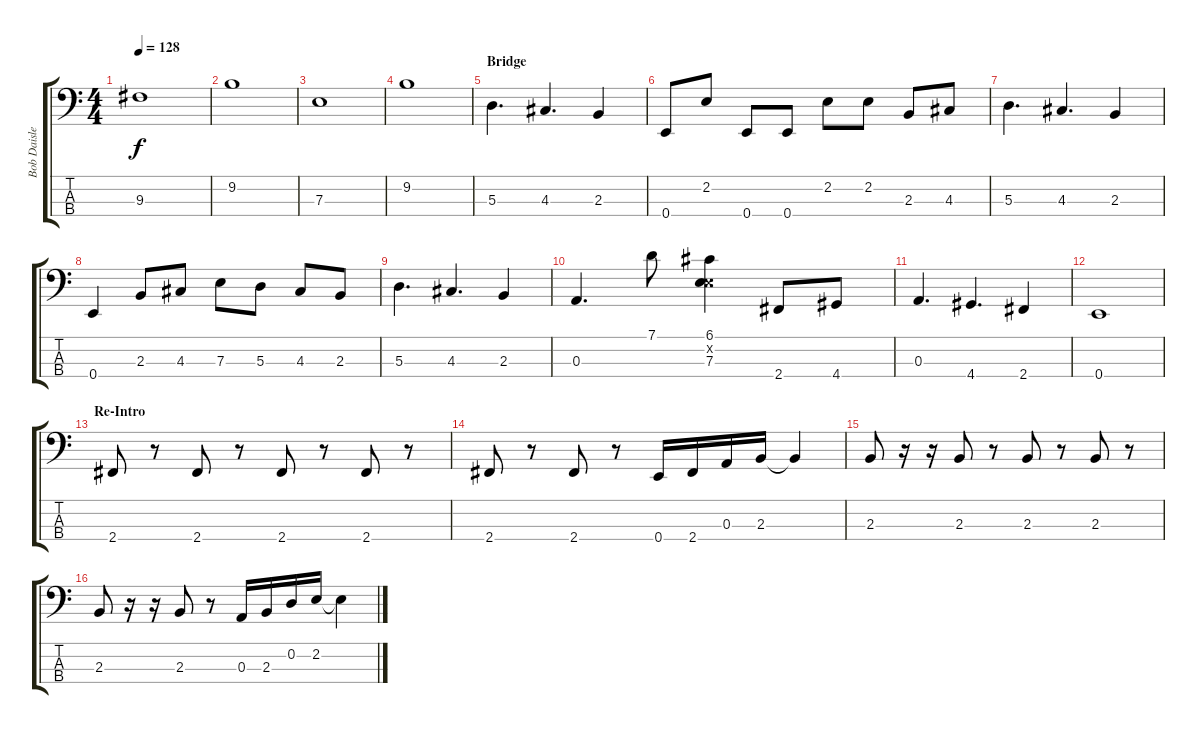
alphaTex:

\track ("Bob Daisley (Bass)" "Bob Daisle") {instrument electricbassfinger}
\staff {score tabs}
\tuning (G2 D2 A1 E1) {hide}
\ts (4 4)
\tempo 128
\clef f4
\ks c
9.3.1{dy f} |
9.2.1 |
7.3.1 |
9.2.1 |
\section ("" "Bridge")
5.3.4{d} 4.3.4{d} 2.3.4 |
0.4.8 2.2.8 0.4.8 0.4.8 2.2.8 2.2.8 2.3.8 4.3.8 |
5.3.4{d} 4.3.4{d} 2.3.4 |
0.4.4 2.3.8 4.3.8 7.3.8 5.3.8 4.3.8 2.3.8 |
5.3.4{d} 4.3.4{d} 2.3.4 |
0.3.4{d} 7.1.8 (6.1 2.2{x} 7.3).4 2.4.8 4.4.8 |
0.3.4{d} 4.4.4{d} 2.4.4 |
0.4.1 |
\section ("" "Re-Intro")
2.4.8 r.8 2.4.8 r.8 2.4.8 r.8 2.4.8 r.8 |
2.4.8 r.8 2.4.8 r.8 0.4.16 2.4.16 0.3.16 2.3.16 2.3{t}.4 |
2.3.8 r.16 r.16 2.3.8 r.8 2.3.8 r.8 2.3.8 r.8 |
2.3.8 r.16 r.16 2.3.8 r.8 0.3.16 2.3.16 0.2.16 2.2.16 2.2{t}.4
